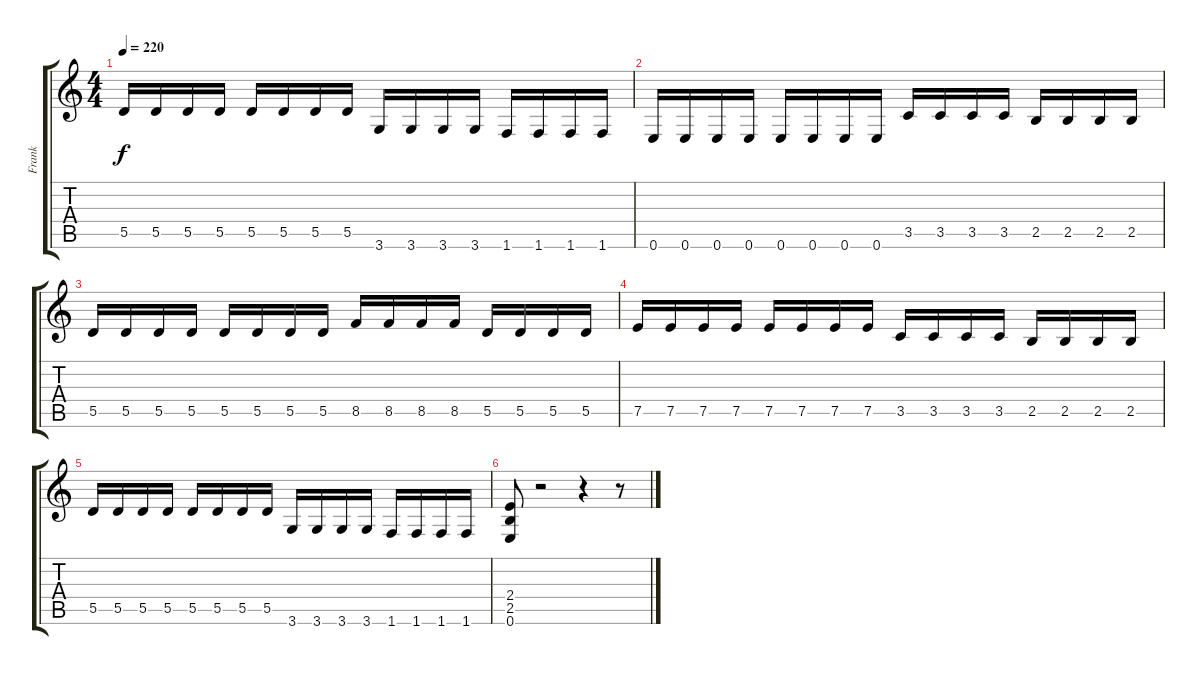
\track ("Frank" "Frank") {instrument distortionguitar}
\staff {score tabs}
\tuning (E4 B3 G3 D3 A2 E2) {hide}
\ts (4 4)
\tempo 220
\clef g2
\ks c
5.5.16{dy f} 5.5.16 5.5.16 5.5.16 5.5.16 5.5.16 5.5.16 5.5.16 3.6.16 3.6.16 3.6.16 3.6.16 1.6.16 1.6.16 1.6.16 1.6.16 |
0.6.16 0.6.16 0.6.16 0.6.16 0.6.16 0.6.16 0.6.16 0.6.16 3.5.16 3.5.16 3.5.16 3.5.16 2.5.16 2.5.16 2.5.16 2.5.16 |
5.5.16 5.5.16 5.5.16 5.5.16 5.5.16 5.5.16 5.5.16 5.5.16 8.5.16 8.5.16 8.5.16 8.5.16 5.5.16 5.5.16 5.5.16 5.5.16 |
7.5.16 7.5.16 7.5.16 7.5.16 7.5.16 7.5.16 7.5.16 7.5.16 3.5.16 3.5.16 3.5.16 3.5.16 2.5.16 2.5.16 2.5.16 2.5.16 |
5.5.16 5.5.16 5.5.16 5.5.16 5.5.16 5.5.16 5.5.16 5.5.16 3.6.16 3.6.16 3.6.16 3.6.16 1.6.16 1.6.16 1.6.16 1.6.16 |
(2.4 2.5 0.6).8 r.2 r.4 r.8
